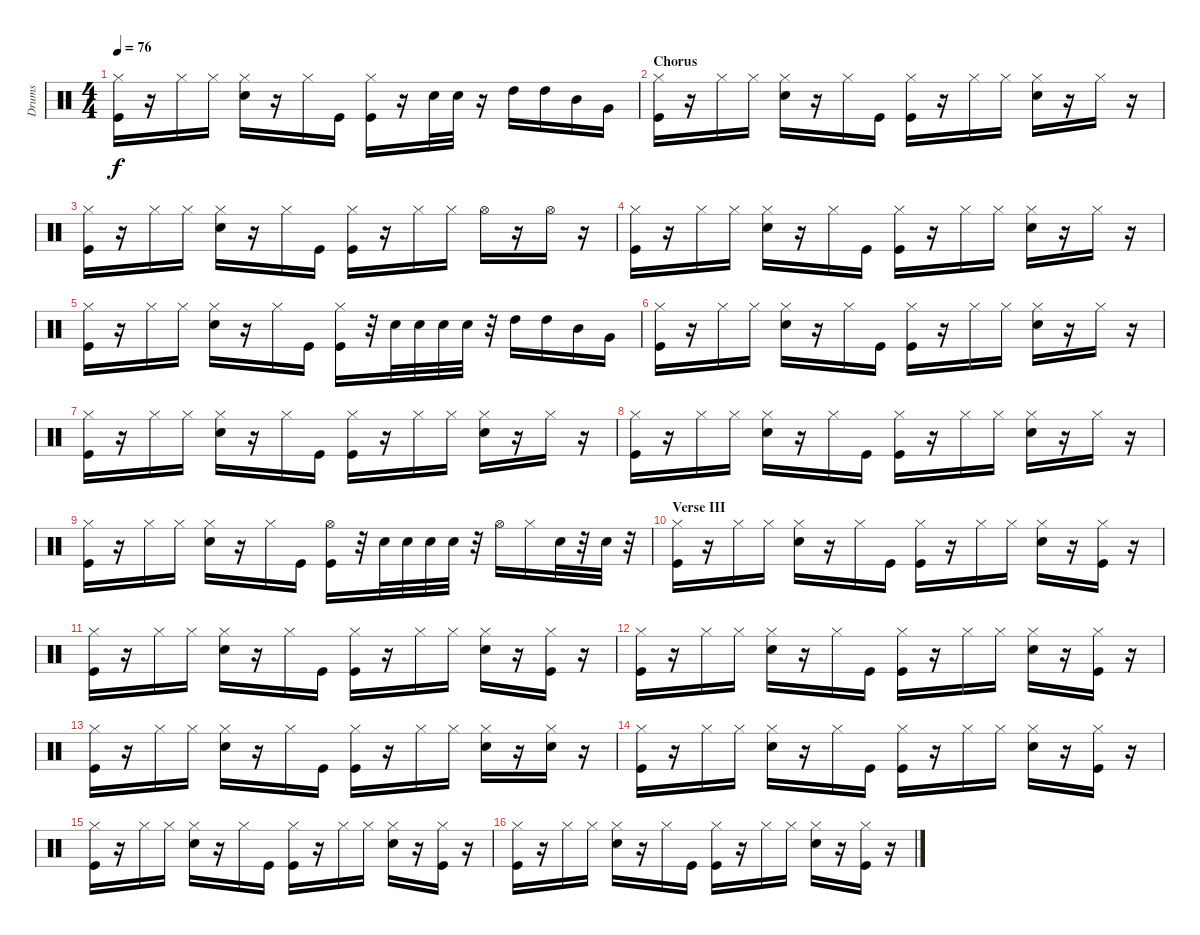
\track ("Drums" "Drums") {instrument percussion}
\staff {score}
\articulation defaults
\ts (4 4)
\tempo 76
\clef neutral
\ks c
("Kick (hit)" "Hi-Hat (closed)").16{dy f} r.16 "Hi-Hat (closed)".16 "Hi-Hat (closed)".16 ("Snare (hit) 2" "Hi-Hat (closed)").16 r.16 "Hi-Hat (closed)".16 "Kick (hit)".16 ("Kick (hit)" "Hi-Hat (closed)").16 r.16 "Snare (hit) 2".32 "Snare (hit) 2".32 r.16 "High Tom (hit)".16 "High Tom (hit)".16 "Mid Tom (hit)".16 "Very Low Tom (hit)".16 |
\section ("" "Chorus")
("Kick (hit)" "Hi-Hat (closed)").16 r.16 "Hi-Hat (closed)".16 "Hi-Hat (closed)".16 ("Snare (hit) 2" "Hi-Hat (closed)").16 r.16 "Hi-Hat (closed)".16 "Kick (hit)".16 ("Kick (hit)" "Hi-Hat (closed)").16 r.16 "Hi-Hat (closed)".16 "Hi-Hat (closed)".16 ("Snare (hit) 2" "Hi-Hat (closed)").16 r.16 "Hi-Hat (closed)".16 r.16 |
("Kick (hit)" "Hi-Hat (closed)").16 r.16 "Hi-Hat (closed)".16 "Hi-Hat (closed)".16 ("Snare (hit) 2" "Hi-Hat (closed)").16 r.16 "Hi-Hat (closed)".16 "Kick (hit)".16 ("Kick (hit)" "Hi-Hat (closed)").16 r.16 "Hi-Hat (closed)".16 "Hi-Hat (closed)".16 "Hi-Hat (open)".16 r.16 "Hi-Hat (open)".16 r.16 |
("Kick (hit)" "Hi-Hat (closed)").16 r.16 "Hi-Hat (closed)".16 "Hi-Hat (closed)".16 ("Snare (hit) 2" "Hi-Hat (closed)").16 r.16 "Hi-Hat (closed)".16 "Kick (hit)".16 ("Kick (hit)" "Hi-Hat (closed)").16 r.16 "Hi-Hat (closed)".16 "Hi-Hat (closed)".16 ("Snare (hit) 2" "Hi-Hat (closed)").16 r.16 "Hi-Hat (closed)".16 r.16 |
("Kick (hit)" "Hi-Hat (closed)").16 r.16 "Hi-Hat (closed)".16 "Hi-Hat (closed)".16 ("Snare (hit) 2" "Hi-Hat (closed)").16 r.16 "Hi-Hat (closed)".16 "Kick (hit)".16 ("Kick (hit)" "Hi-Hat (closed)").16 r.32 "Snare (hit) 2".32 "Snare (hit) 2".32 "Snare (hit) 2".32 "Snare (hit) 2".32 r.32 "High Tom (hit)".16 "High Tom (hit)".16 "Mid Tom (hit)".16 "Very Low Tom (hit)".16 |
("Kick (hit)" "Hi-Hat (closed)").16 r.16 "Hi-Hat (closed)".16 "Hi-Hat (closed)".16 ("Snare (hit) 2" "Hi-Hat (closed)").16 r.16 "Hi-Hat (closed)".16 "Kick (hit)".16 ("Kick (hit)" "Hi-Hat (closed)").16 r.16 "Hi-Hat (closed)".16 "Hi-Hat (closed)".16 ("Snare (hit) 2" "Hi-Hat (closed)").16 r.16 "Hi-Hat (closed)".16 r.16 |
("Kick (hit)" "Hi-Hat (closed)").16 r.16 "Hi-Hat (closed)".16 "Hi-Hat (closed)".16 ("Snare (hit) 2" "Hi-Hat (closed)").16 r.16 "Hi-Hat (closed)".16 "Kick (hit)".16 ("Kick (hit)" "Hi-Hat (closed)").16 r.16 "Hi-Hat (closed)".16 "Hi-Hat (closed)".16 ("Snare (hit) 2" "Hi-Hat (closed)").16 r.16 "Hi-Hat (closed)".16 r.16 |
("Kick (hit)" "Hi-Hat (closed)").16 r.16 "Hi-Hat (closed)".16 "Hi-Hat (closed)".16 ("Snare (hit) 2" "Hi-Hat (closed)").16 r.16 "Hi-Hat (closed)".16 "Kick (hit)".16 ("Kick (hit)" "Hi-Hat (closed)").16 r.16 "Hi-Hat (closed)".16 "Hi-Hat (closed)".16 ("Snare (hit) 2" "Hi-Hat (closed)").16 r.16 "Hi-Hat (closed)".16 r.16 |
("Kick (hit)" "Hi-Hat (closed)").16 r.16 "Hi-Hat (closed)".16 "Hi-Hat (closed)".16 ("Snare (hit) 2" "Hi-Hat (closed)").16 r.16 "Hi-Hat (closed)".16 "Kick (hit)".16 ("Kick (hit)" "Hi-Hat (open)").16 r.32 "Snare (hit) 2".32 "Snare (hit) 2".32 "Snare (hit) 2".32 "Snare (hit) 2".32 r.32 "Hi-Hat (open)".16 "Hi-Hat (closed)".16 "Snare (hit) 2".32 r.32 "Snare (hit) 2".32 r.32 |
\section ("" "Verse III")
("Kick (hit)" "Hi-Hat (closed)").16 r.16 "Hi-Hat (closed)".16 "Hi-Hat (closed)".16 ("Snare (hit) 2" "Hi-Hat (closed)").16 r.16 "Hi-Hat (closed)".16 "Kick (hit)".16 ("Kick (hit)" "Hi-Hat (closed)").16 r.16 "Hi-Hat (closed)".16 "Hi-Hat (closed)".16 ("Snare (hit) 2" "Hi-Hat (closed)").16 r.16 ("Kick (hit)" "Hi-Hat (closed)").16 r.16 |
("Kick (hit)" "Hi-Hat (closed)").16 r.16 "Hi-Hat (closed)".16 "Hi-Hat (closed)".16 ("Snare (hit) 2" "Hi-Hat (closed)").16 r.16 "Hi-Hat (closed)".16 "Kick (hit)".16 ("Kick (hit)" "Hi-Hat (closed)").16 r.16 "Hi-Hat (closed)".16 "Hi-Hat (closed)".16 ("Snare (hit) 2" "Hi-Hat (closed)").16 r.16 ("Kick (hit)" "Hi-Hat (closed)").16 r.16 |
("Kick (hit)" "Hi-Hat (closed)").16 r.16 "Hi-Hat (closed)".16 "Hi-Hat (closed)".16 ("Snare (hit) 2" "Hi-Hat (closed)").16 r.16 "Hi-Hat (closed)".16 "Kick (hit)".16 ("Kick (hit)" "Hi-Hat (closed)").16 r.16 "Hi-Hat (closed)".16 "Hi-Hat (closed)".16 ("Snare (hit) 2" "Hi-Hat (closed)").16 r.16 ("Kick (hit)" "Hi-Hat (closed)").16 r.16 |
("Kick (hit)" "Hi-Hat (closed)").16 r.16 "Hi-Hat (closed)".16 "Hi-Hat (closed)".16 ("Snare (hit) 2" "Hi-Hat (closed)").16 r.16 "Hi-Hat (closed)".16 "Kick (hit)".16 ("Kick (hit)" "Hi-Hat (closed)").16 r.16 "Hi-Hat (closed)".16 "Hi-Hat (closed)".16 ("Snare (hit) 2" "Hi-Hat (closed)").16 r.16 ("Snare (hit) 2" "Hi-Hat (closed)").16 r.16 |
("Kick (hit)" "Hi-Hat (closed)").16 r.16 "Hi-Hat (closed)".16 "Hi-Hat (closed)".16 ("Snare (hit) 2" "Hi-Hat (closed)").16 r.16 "Hi-Hat (closed)".16 "Kick (hit)".16 ("Kick (hit)" "Hi-Hat (closed)").16 r.16 "Hi-Hat (closed)".16 "Hi-Hat (closed)".16 ("Snare (hit) 2" "Hi-Hat (closed)").16 r.16 ("Kick (hit)" "Hi-Hat (closed)").16 r.16 |
("Kick (hit)" "Hi-Hat (closed)").16 r.16 "Hi-Hat (closed)".16 "Hi-Hat (closed)".16 ("Snare (hit) 2" "Hi-Hat (closed)").16 r.16 "Hi-Hat (closed)".16 "Kick (hit)".16 ("Kick (hit)" "Hi-Hat (closed)").16 r.16 "Hi-Hat (closed)".16 "Hi-Hat (closed)".16 ("Snare (hit) 2" "Hi-Hat (closed)").16 r.16 ("Kick (hit)" "Hi-Hat (closed)").16 r.16 |
("Kick (hit)" "Hi-Hat (closed)").16 r.16 "Hi-Hat (closed)".16 "Hi-Hat (closed)".16 ("Snare (hit) 2" "Hi-Hat (closed)").16 r.16 "Hi-Hat (closed)".16 "Kick (hit)".16 ("Kick (hit)" "Hi-Hat (closed)").16 r.16 "Hi-Hat (closed)".16 "Hi-Hat (closed)".16 ("Snare (hit) 2" "Hi-Hat (closed)").16 r.16 ("Kick (hit)" "Hi-Hat (closed)").16 r.16
